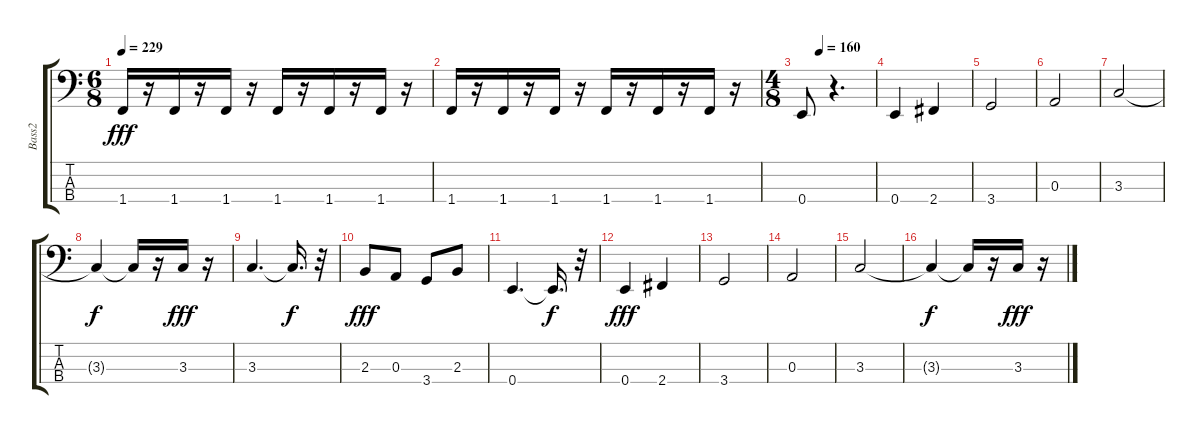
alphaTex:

\track ("Bass2" "Bass2") {instrument electricbassfinger}
\staff {score tabs}
\tuning (G2 D2 A1 E1) {hide}
\ts (6 8)
\tempo 229
\clef f4
\ks c
1.4.16{dy fff} r.16 1.4.16 r.16 1.4.16 r.16 1.4.16 r.16 1.4.16 r.16 1.4.16 r.16 |
1.4.16 r.16 1.4.16 r.16 1.4.16 r.16 1.4.16 r.16 1.4.16 r.16 1.4.16 r.16 |
\ts (4 8)
\tempo (160 0.25)
0.4.8 r.4{d} |
0.4.4 2.4.4 |
3.4.2 |
0.3.2 |
3.3.2 |
3.3{t}.4{dy f} 3.3{t}.16 r.16 3.3.16{dy fff} r.16 |
3.3.4{d} 3.3{t}.16{d dy f} r.32 |
2.3.8{dy fff} 0.3.8 3.4.8 2.3.8 |
0.4.4{d} 0.4{t}.16{d dy f} r.32 |
0.4.4{dy fff} 2.4.4 |
3.4.2 |
0.3.2 |
3.3.2 |
3.3{t}.4{dy f} 3.3{t}.16 r.16 3.3.16{dy fff} r.16
